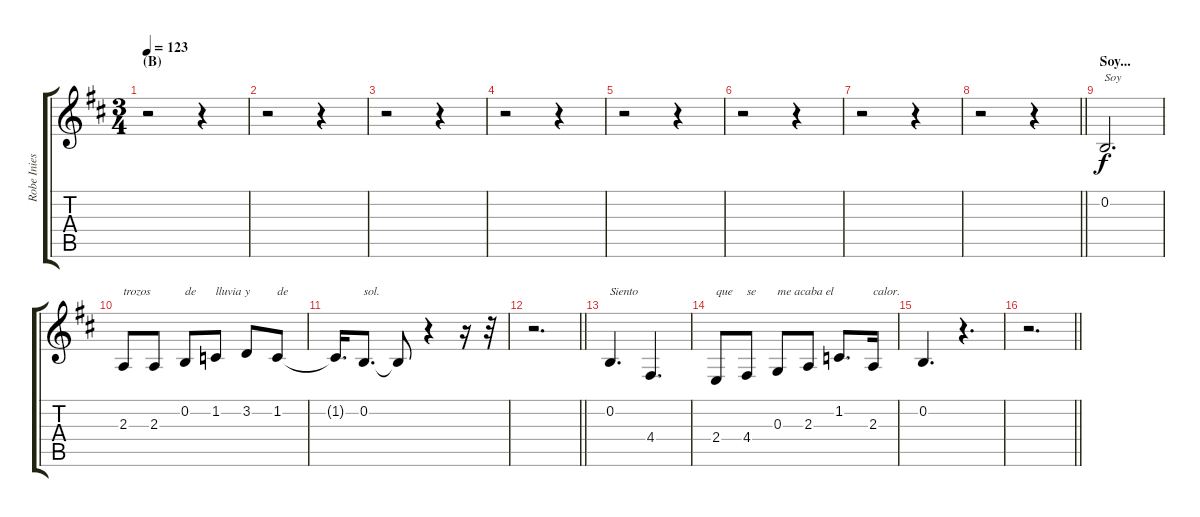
\track ("Robe Iniesta - Voz" "Robe Inies") {instrument oboe}
\staff {score tabs}
\tuning (E4 B3 G3 D3 A2 E2) {hide}
\ts (3 4)
\section ("" "(B)")
\tempo 123
\clef g2
\ks bminor
r.2{dy f} r.4 |
r.2 r.4 |
r.2 r.4 |
r.2 r.4 |
r.2 r.4 |
r.2 r.4 |
r.2 r.4 |
\barLineRight lightlight
r.2 r.4 |
\section ("" "Soy...")
0.2.2{d txt "Soy"} |
2.3.8{txt "trozos"} 2.3.8 0.2.8{txt "de"} 1.2.8{txt "lluvia y"} 3.2.8 1.2.8{txt "de"} |
1.2{t}.16{d} 0.2.8{d txt "sol."} 0.2{t}.8 r.4 r.16 r.32 |
\barLineRight lightlight
r.2{d} |
0.2.4{d txt "Siento"} 4.4.4{d} |
2.4.8{txt "que"} 4.4.8{txt "se"} 0.3.8{txt "me acaba el"} 2.3.8 1.2.8{d} 2.3.16{txt "calor."} |
0.2.4{d} r.4{d} |
\barLineRight lightlight
r.2{d}
